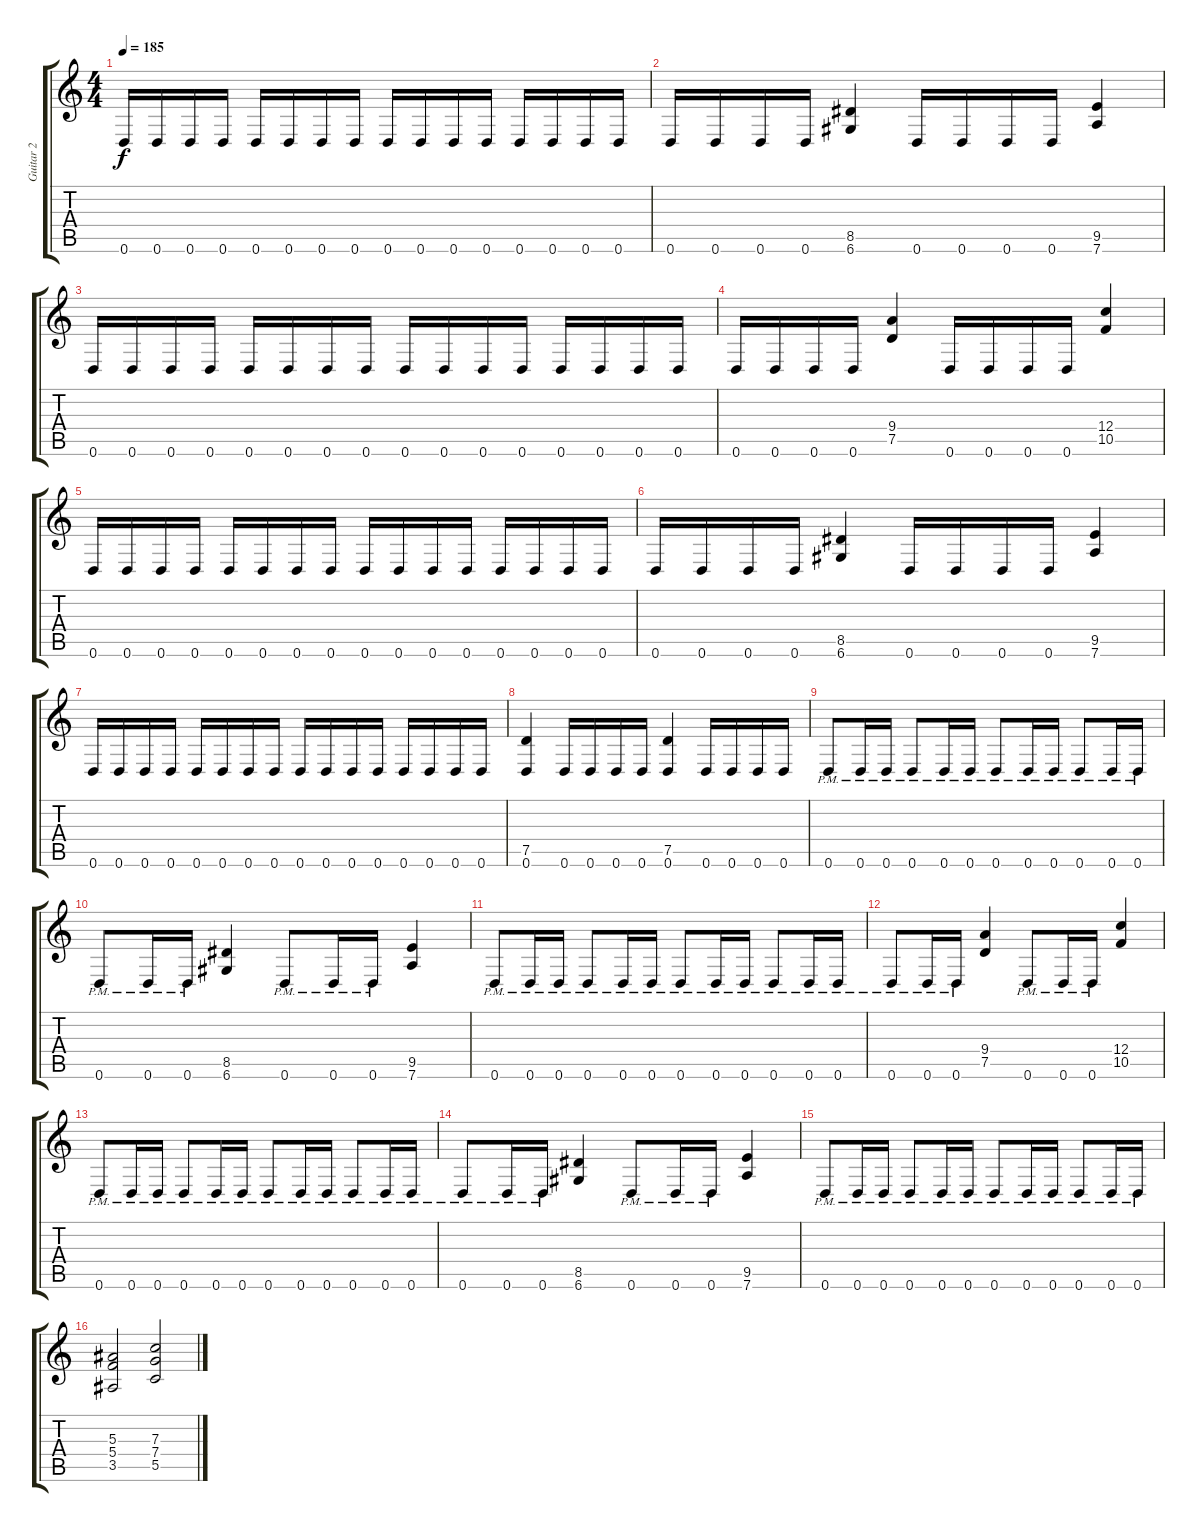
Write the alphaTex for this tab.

\track ("Guitar 2" "Guitar 2") {instrument distortionguitar}
\staff {score tabs}
\tuning (D4 A3 F3 C3 G2 D2) {hide}
\ts (4 4)
\tempo 185
\clef g2
\ks c
0.6.16{dy f} 0.6.16 0.6.16 0.6.16 0.6.16 0.6.16 0.6.16 0.6.16 0.6.16 0.6.16 0.6.16 0.6.16 0.6.16 0.6.16 0.6.16 0.6.16 |
0.6.16 0.6.16 0.6.16 0.6.16 (8.5 6.6).4 0.6.16 0.6.16 0.6.16 0.6.16 (9.5 7.6).4 |
0.6.16 0.6.16 0.6.16 0.6.16 0.6.16 0.6.16 0.6.16 0.6.16 0.6.16 0.6.16 0.6.16 0.6.16 0.6.16 0.6.16 0.6.16 0.6.16 |
0.6.16 0.6.16 0.6.16 0.6.16 (9.4 7.5).4 0.6.16 0.6.16 0.6.16 0.6.16 (12.4 10.5).4 |
0.6.16 0.6.16 0.6.16 0.6.16 0.6.16 0.6.16 0.6.16 0.6.16 0.6.16 0.6.16 0.6.16 0.6.16 0.6.16 0.6.16 0.6.16 0.6.16 |
0.6.16 0.6.16 0.6.16 0.6.16 (8.5 6.6).4 0.6.16 0.6.16 0.6.16 0.6.16 (9.5 7.6).4 |
0.6.16 0.6.16 0.6.16 0.6.16 0.6.16 0.6.16 0.6.16 0.6.16 0.6.16 0.6.16 0.6.16 0.6.16 0.6.16 0.6.16 0.6.16 0.6.16 |
(7.5 0.6).4 0.6.16 0.6.16 0.6.16 0.6.16 (7.5 0.6).4 0.6.16 0.6.16 0.6.16 0.6.16 |
0.6{pm}.8 0.6{pm}.16 0.6{pm}.16 0.6{pm}.8 0.6{pm}.16 0.6{pm}.16 0.6{pm}.8 0.6{pm}.16 0.6{pm}.16 0.6{pm}.8 0.6{pm}.16 0.6{pm}.16 |
0.6{pm}.8 0.6{pm}.16 0.6{pm}.16 (8.5 6.6).4 0.6{pm}.8 0.6{pm}.16 0.6{pm}.16 (9.5 7.6).4 |
0.6{pm}.8 0.6{pm}.16 0.6{pm}.16 0.6{pm}.8 0.6{pm}.16 0.6{pm}.16 0.6{pm}.8 0.6{pm}.16 0.6{pm}.16 0.6{pm}.8 0.6{pm}.16 0.6{pm}.16 |
0.6{pm}.8 0.6{pm}.16 0.6{pm}.16 (9.4 7.5).4 0.6{pm}.8 0.6{pm}.16 0.6{pm}.16 (12.4 10.5).4 |
0.6{pm}.8 0.6{pm}.16 0.6{pm}.16 0.6{pm}.8 0.6{pm}.16 0.6{pm}.16 0.6{pm}.8 0.6{pm}.16 0.6{pm}.16 0.6{pm}.8 0.6{pm}.16 0.6{pm}.16 |
0.6{pm}.8 0.6{pm}.16 0.6{pm}.16 (8.5 6.6).4 0.6{pm}.8 0.6{pm}.16 0.6{pm}.16 (9.5 7.6).4 |
0.6{pm}.8 0.6{pm}.16 0.6{pm}.16 0.6{pm}.8 0.6{pm}.16 0.6{pm}.16 0.6{pm}.8 0.6{pm}.16 0.6{pm}.16 0.6{pm}.8 0.6{pm}.16 0.6{pm}.16 |
(5.3 5.4 3.5).2 (7.3 7.4 5.5).2
